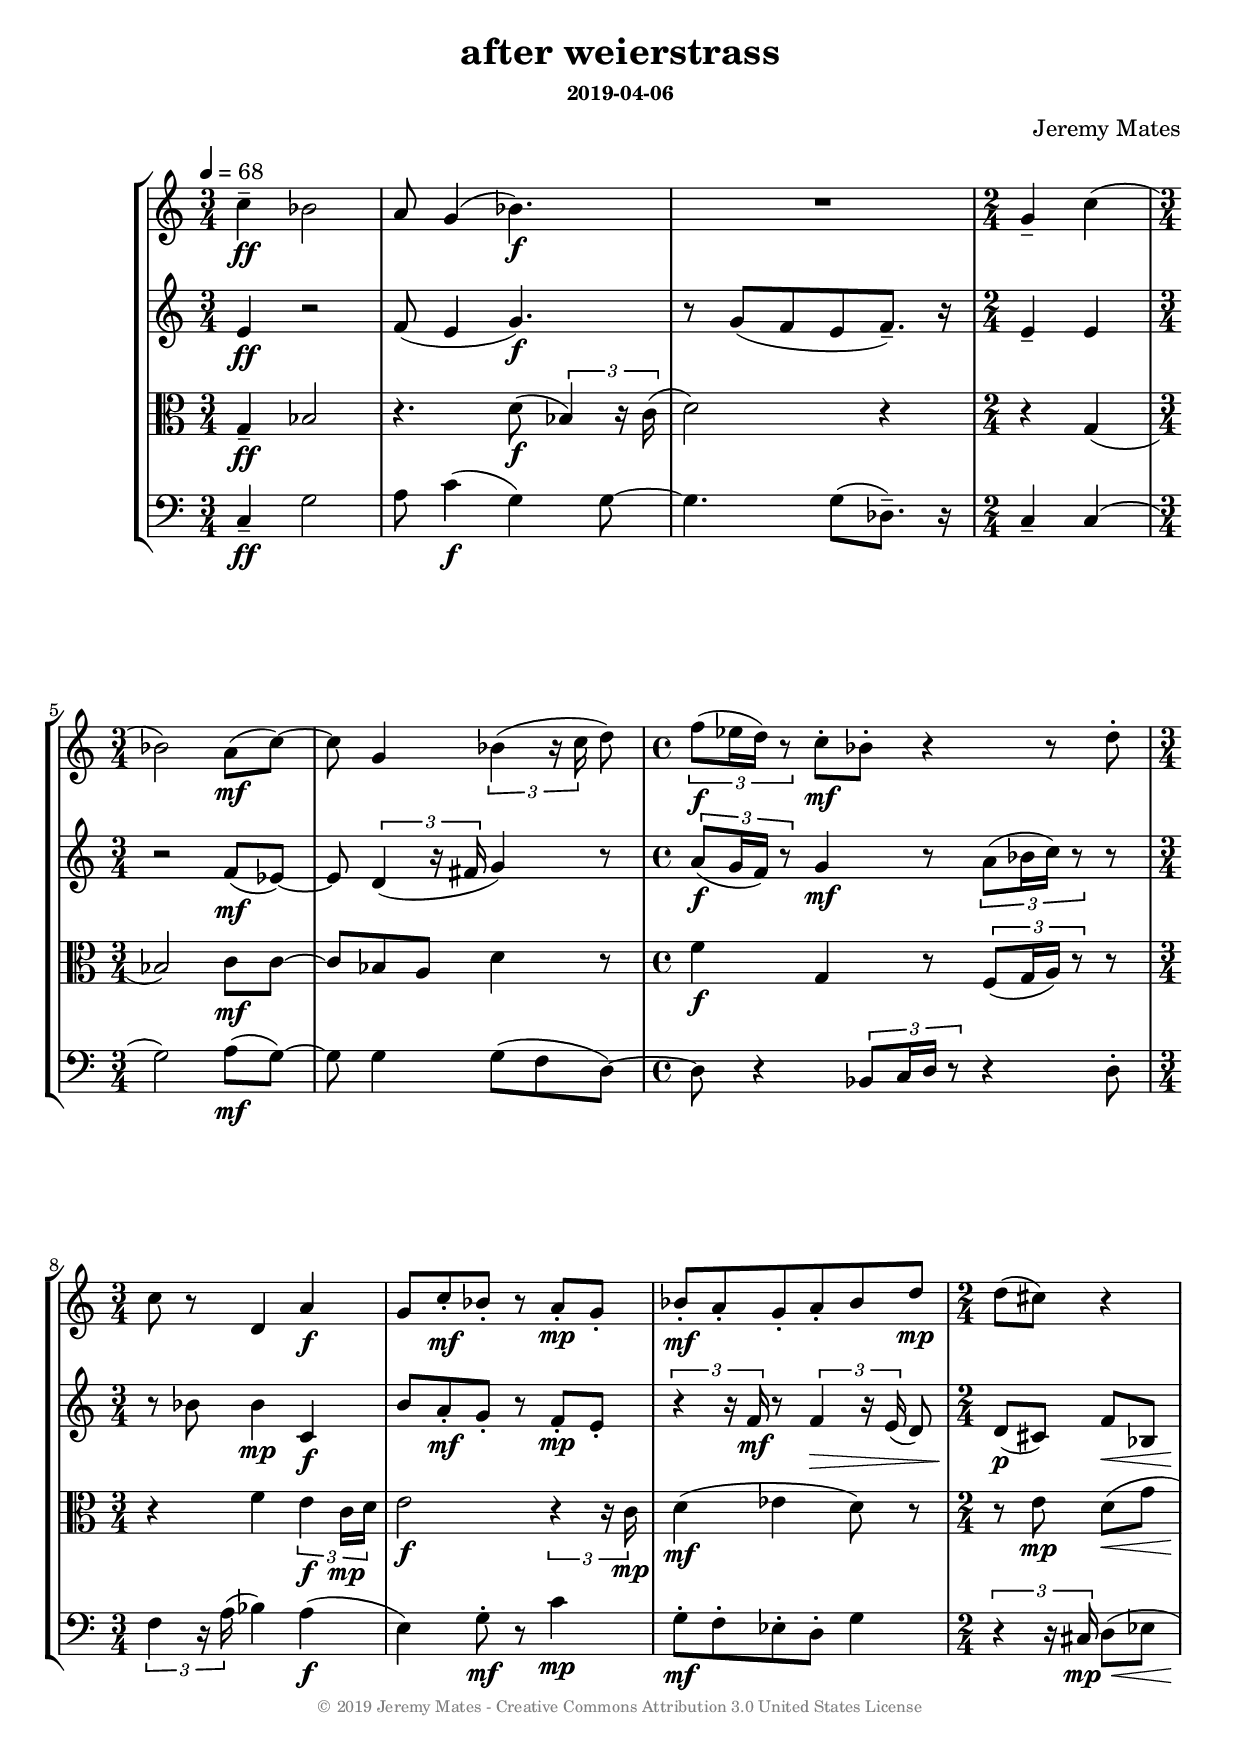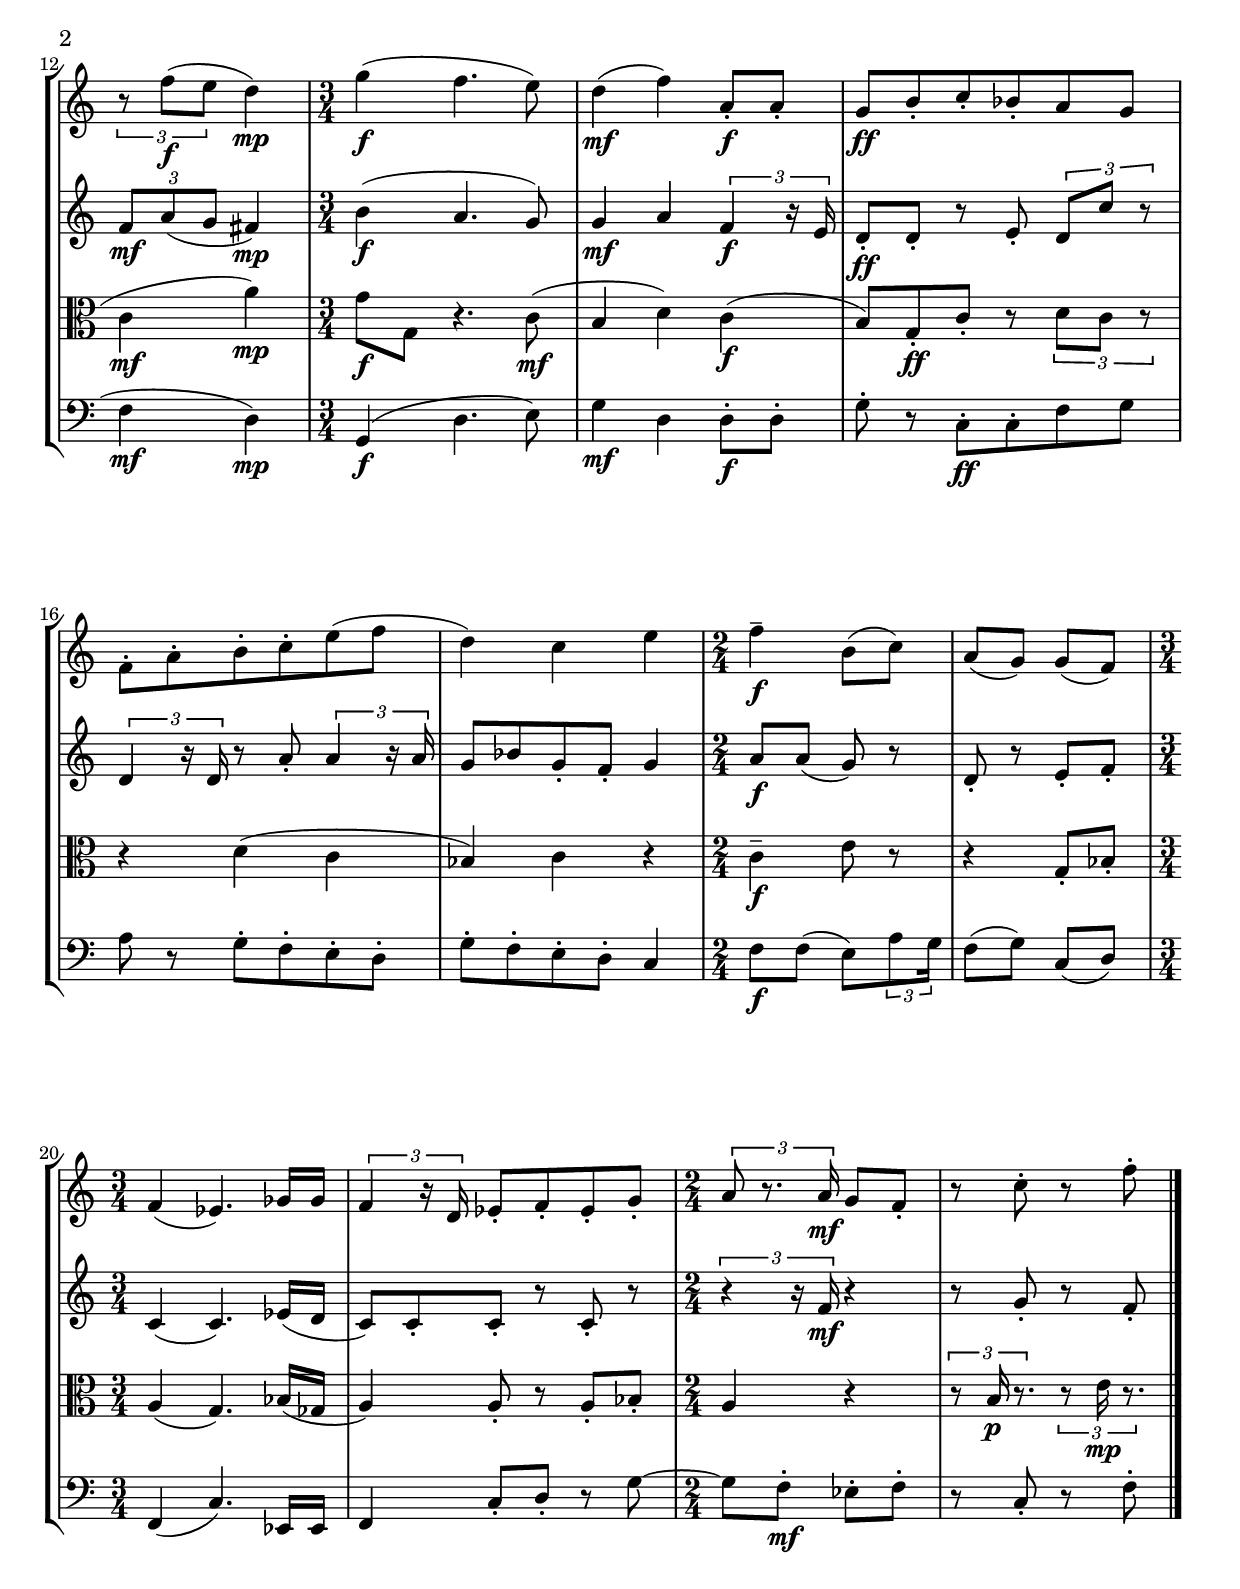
% LilyPond engraving system - http://www.lilypond.org/

\version "2.18.2"
\include "articulate.ly"

\header {
  % some portion of the bass line being an integer representation of an
  % output of the weierstrass function (see my Music::Voss Perl module)
  title = "after weierstrass"
  subsubtitle = "2019-04-06"
  composer = "Jeremy Mates"
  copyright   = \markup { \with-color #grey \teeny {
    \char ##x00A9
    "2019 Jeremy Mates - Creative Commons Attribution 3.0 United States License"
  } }
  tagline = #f
}

tempoandetc = {
  \tempo 4=68
  \time 3/4
}

sopa = \relative f'' {
  c4\ff-- bes2
  a8 g4( bes4.)\f
  R2.
  \time 2/4
  g4-- c(

  \time 3/4
  bes2) a8(\mf c~)
  c8 g4 \times 2/3 { bes4( r16 \autoBeamOff c16 \autoBeamOn } d8)
  \time 4/4
  \times 2/3 { f8(\f ees16 d) r8 } c8-.\mf bes8-. r4 r8 d8-.
  \time 3/4
  c8 r8 d,4 a'\f

  g8 c-.\mf bes-. r8 a8-.\mp g-.
  bes8-.\mf a-. g-. a-. bes d\mp
  \time 2/4
  d8( cis) r4
  \times 2/3 { r8 f8\f( e } d4\mp)

  \time 3/4
  g4\f( f4. e8)
  d4(\mf f) a,8\f-. a-.
  g8\ff b-. c-. bes-. a g
  f8-. a-. b-. c-. e( f

  d4) c e
  \time 2/4
  f4--\f b,8( c)
  a8( g) g( f)
  \time 3/4
  f4( ees4.) ges16 ges

  \times 2/3 { f4 r16 d16 } ees8-. f-. ees-. g-.
  \time 2/4
  \times 2/3 { a8 r8. a16\mf } g8 f-. r8
  c'8-. r8 f-.
}

altoa = \relative f' {
  e4\ff r2
  f8( e4 g4.)\f
  r8 g8( f e f8.--) r16
  \time 2/4
  e4-- e

  \time 3/4
  r2 f8(\mf ees~)
  ees8 \times 2/3 { d4( r16 fis16 } g4) r8
  \time 4/4
  \times 2/3 { a8(\f g16 f) r8 } g4\mf
    r8 \times 2/3 { a8[( bes16 c]) r8 } r8
  \time 3/4
  r8 bes8 bes4\mp c,\f

  b'8 a-.\mf g-. r8 f8-.\mp e-.
  \times 2/3 { r4 r16 f16\mf } r8
    \times 2/3 { f4\> r16 \autoBeamOff e16( \autoBeamOn } d8)
  \time 2/4
  d8\!\p( cis) f\< bes,
  \times 2/3 { f'8\!\mf a8( g } fis4\mp)

  \time 3/4
  b4\f( a4. g8)
  g4\mf a \times 2/3 { f4\f r16 e16 }
  d8-.\ff d-. r8 e8-. \times 2/3 { d8 c' r }
  \times 2/3 { d,4 r16 d16 } r8 a'8-. \times 2/3 { a4 r16 a16 }

  g8 bes g-. f-. g4
  \time 2/4
  a8\f a( g) r8
  d8-. r8 e8-. f-.
  \time 3/4
  c4( c4.) ees16( d

  c8) c-. c-. r8 c8-. r8
  \time 2/4
  \times 2/3 { r4 r16 f16\mf } r4
  r8 g8-. r8 f8-.
}

tenora = \relative c' {
  g4\ff-- bes2
  r4. d8(\f \times 2/3 { bes4) r16 c16( }
  d2) r4
  \time 2/4
  r4 g,4(

  \time 3/4
  bes2) c8\mf c~
  c8 bes a d4 r8
  \time 4/4
  f4\f g, r8 \times 2/3 { f8[( g16 a]) r8 } r8
  \time 3/4
  r4 f'4 \times 2/3 { e4\f c16\mp d }

  e2\f \times 2/3 { r4 r16 c16\mp }
  d4\mf( ees d8) r8
  \time 2/4
  r8 e8\mp d(\< g
  c,4\!\mf a'\mp)

  \time 3/4
  g8\f g, r4. c8\mf(
  b4 d) c(\f
  b8) g-.\ff c-. r8 \times 2/3 { d8 c r }
  r4 d4( c

  bes4) c r4
  \time 2/4
  c4--\f e8 r8
  r4 g,8-. bes-.
  \time 3/4
  a4( g4.) bes16( ges

  a4) a8-. r a8-. bes-.
  \time 2/4
  a4 r4
  \times 2/3 { r8 b16\p r8. } \times 2/3 { r8 e16\mp r8. }
}

bassa = \relative c {
  c4\ff-- g'2
  a8 c4(\f g) g8~
  g4. g8( des8.--) r16
  \time 2/4
  c4-- c(

  \time 3/4
  g'2) a8(\mf g~)
  g8 g4 g8( f d~)
  \time 4/4
  d8 r4 \times 2/3 { bes8[ c16 d] r8 } r4 d8-.
  \time 3/4
  \times 2/3 { f4 r16 a( } bes4) a(\f

  e4) g8-.\mf r8 c4\mp
  g8-.\mf f-. ees-. d-. g4
  \time 2/4
  \times 2/3 { r4 r16 cis,16\mp\< } d8( ees
  f4\!\mf d\mp)

  \time 3/4
  g,4\f( d'4. e8)
  g4\mf d d8-.\f d-.
  g8-. r8 c,8-.\ff c-. f g
  a8 r8 g8-. f-. e-. d-.

  g8-. f-. e-. d-. c4
  \time 2/4
  f8\f f( e) \times 2/3 { a8 g16 }
  f8( g) c,( d)
  \time 3/4
  f,4( c'4.) ees,16 ees

  f4 c'8-. d-. r g8~
  \time 2/4
  g8 f-.\mf ees-. f-. r8
  c8-. r8 f8-.
}

msop = {
  \tempoandetc
  \sopa
}

malto = {
  \tempoandetc
  \altoa
}

mtenor = {
  \tempoandetc
  \tenora
}

mbass = {
  \tempoandetc
  \bassa
}

themidi = {
  <<
    \set Score.midiChannelMapping = #'staff
    \new Staff = "soprano" \msop
    \new Staff = "alto"   \malto
    \new Staff = "tenor" \mtenor
    \new Staff = "bass" \mbass
  >>
}

\score {
  \articulate { \themidi }
  \midi { }
}

ssop = {
  \tempoandetc
  \sopa
  \bar "|."
}

salto = {
  \tempoandetc
  \altoa
  \bar "|."
}

stenor = {
  \tempoandetc
  \tenora
  \bar "|."
}

sbass = {
  \tempoandetc
  \bassa
  \bar "|."
}

thescore = {
  \new StaffGroup <<
    \new Staff << \ssop >>
    \new Staff << \salto >>
    \new Staff << \clef alto \stenor >>
    \new Staff << \clef bass \sbass >>
  >>
}

\score {
  \thescore
  \layout { }
}
